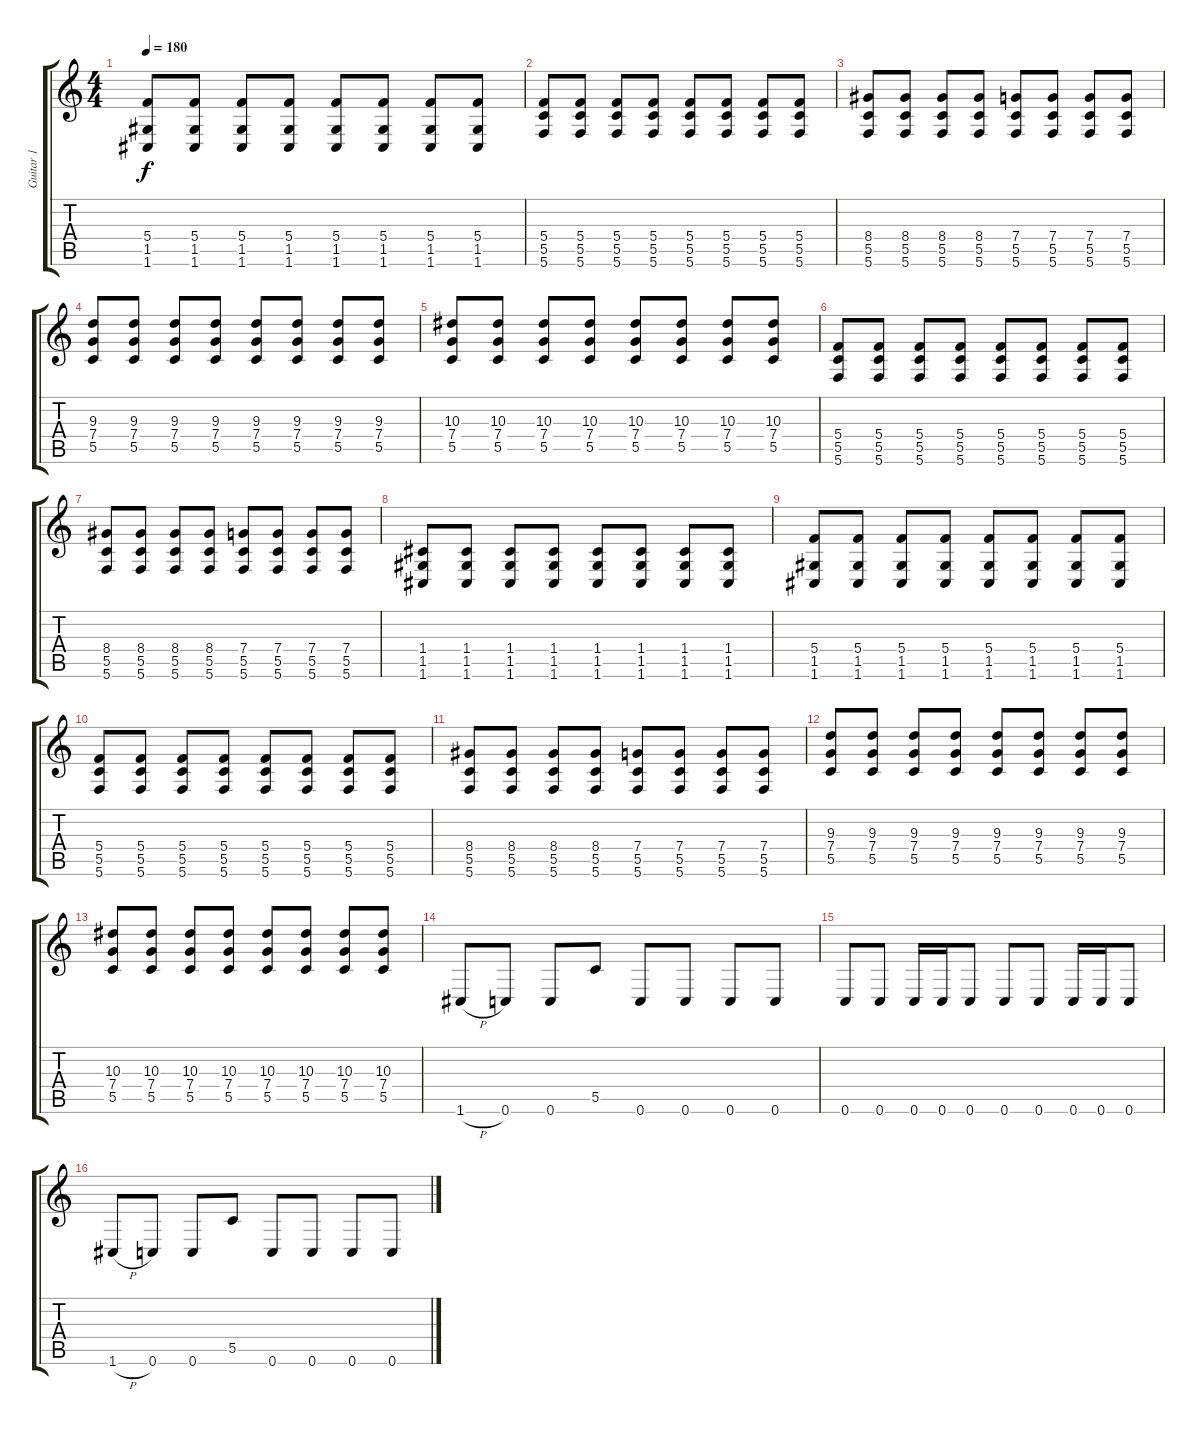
\track ("Guitar 1" "Guitar 1") {instrument distortionguitar}
\staff {score tabs}
\tuning (D4 A3 F3 C3 G2 C2) {hide}
\ts (4 4)
\tempo 180
\clef g2
\ks c
(5.4 1.5 1.6).8{dy f} (5.4 1.5 1.6).8 (5.4 1.5 1.6).8 (5.4 1.5 1.6).8 (5.4 1.5 1.6).8 (5.4 1.5 1.6).8 (5.4 1.5 1.6).8 (5.4 1.5 1.6).8 |
(5.4 5.5 5.6).8 (5.4 5.5 5.6).8 (5.4 5.5 5.6).8 (5.4 5.5 5.6).8 (5.4 5.5 5.6).8 (5.4 5.5 5.6).8 (5.4 5.5 5.6).8 (5.4 5.5 5.6).8 |
(8.4 5.5 5.6).8 (8.4 5.5 5.6).8 (8.4 5.5 5.6).8 (8.4 5.5 5.6).8 (7.4 5.5 5.6).8 (7.4 5.5 5.6).8 (7.4 5.5 5.6).8 (7.4 5.5 5.6).8 |
(9.3 7.4 5.5).8 (9.3 7.4 5.5).8 (9.3 7.4 5.5).8 (9.3 7.4 5.5).8 (9.3 7.4 5.5).8 (9.3 7.4 5.5).8 (9.3 7.4 5.5).8 (9.3 7.4 5.5).8 |
(10.3 7.4 5.5).8 (10.3 7.4 5.5).8 (10.3 7.4 5.5).8 (10.3 7.4 5.5).8 (10.3 7.4 5.5).8 (10.3 7.4 5.5).8 (10.3 7.4 5.5).8 (10.3 7.4 5.5).8 |
(5.4 5.5 5.6).8 (5.4 5.5 5.6).8 (5.4 5.5 5.6).8 (5.4 5.5 5.6).8 (5.4 5.5 5.6).8 (5.4 5.5 5.6).8 (5.4 5.5 5.6).8 (5.4 5.5 5.6).8 |
(8.4 5.5 5.6).8 (8.4 5.5 5.6).8 (8.4 5.5 5.6).8 (8.4 5.5 5.6).8 (7.4 5.5 5.6).8 (7.4 5.5 5.6).8 (7.4 5.5 5.6).8 (7.4 5.5 5.6).8 |
(1.4 1.5 1.6).8 (1.4 1.5 1.6).8 (1.4 1.5 1.6).8 (1.4 1.5 1.6).8 (1.4 1.5 1.6).8 (1.4 1.5 1.6).8 (1.4 1.5 1.6).8 (1.4 1.5 1.6).8 |
(5.4 1.5 1.6).8 (5.4 1.5 1.6).8 (5.4 1.5 1.6).8 (5.4 1.5 1.6).8 (5.4 1.5 1.6).8 (5.4 1.5 1.6).8 (5.4 1.5 1.6).8 (5.4 1.5 1.6).8 |
(5.4 5.5 5.6).8 (5.4 5.5 5.6).8 (5.4 5.5 5.6).8 (5.4 5.5 5.6).8 (5.4 5.5 5.6).8 (5.4 5.5 5.6).8 (5.4 5.5 5.6).8 (5.4 5.5 5.6).8 |
(8.4 5.5 5.6).8 (8.4 5.5 5.6).8 (8.4 5.5 5.6).8 (8.4 5.5 5.6).8 (7.4 5.5 5.6).8 (7.4 5.5 5.6).8 (7.4 5.5 5.6).8 (7.4 5.5 5.6).8 |
(9.3 7.4 5.5).8 (9.3 7.4 5.5).8 (9.3 7.4 5.5).8 (9.3 7.4 5.5).8 (9.3 7.4 5.5).8 (9.3 7.4 5.5).8 (9.3 7.4 5.5).8 (9.3 7.4 5.5).8 |
(10.3 7.4 5.5).8 (10.3 7.4 5.5).8 (10.3 7.4 5.5).8 (10.3 7.4 5.5).8 (10.3 7.4 5.5).8 (10.3 7.4 5.5).8 (10.3 7.4 5.5).8 (10.3 7.4 5.5).8 |
1.6{h}.8 0.6.8 0.6.8 5.5.8 0.6.8 0.6.8 0.6.8 0.6.8 |
0.6.8 0.6.8 0.6.16 0.6.16 0.6.8 0.6.8 0.6.8 0.6.16 0.6.16 0.6.8 |
1.6{h}.8 0.6.8 0.6.8 5.5.8 0.6.8 0.6.8 0.6.8 0.6.8
